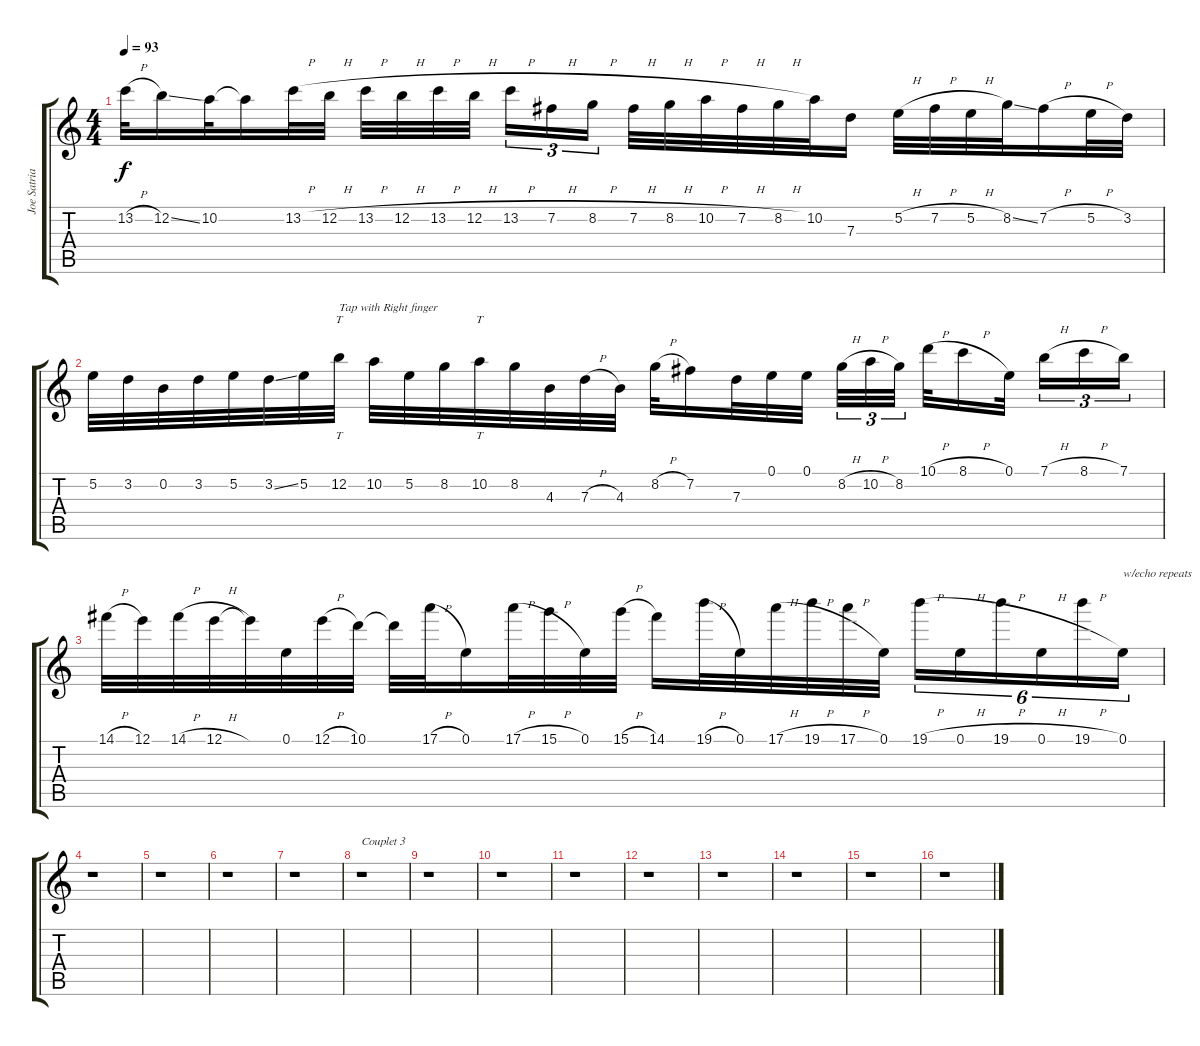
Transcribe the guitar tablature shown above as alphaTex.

\track ("Joe Satriani" "Joe Satria") {instrument distortionguitar}
\staff {score tabs}
\tuning (E4 B3 G3 D3 A2 E2) {hide}
\ts (4 4)
\tempo 93
\clef g2
\ks c
13.2{h}.32{dy f} 12.2{ss}.16 10.2.32 10.2{t}.16 13.2{h}.32 12.2{h}.32 13.2{h}.32 12.2{h}.32 13.2{h}.32 12.2{h}.32 13.2{h}.16{tu (3 2)} 7.2{h}.16{tu (3 2)} 8.2{h}.16{tu (3 2)} 7.2{h}.32 8.2{h}.32 10.2{h}.32 7.2{h}.32 8.2{h}.32 10.2.32 7.3.16 5.2{h}.32 7.2{h}.32 5.2{h}.32 8.2{ss}.32 7.2{h}.16 5.2{h}.32 3.2.32 |
5.2.32 3.2.32 0.2.32 3.2.32 5.2.32 3.2{ss}.32 5.2.32 12.2.32{tt txt "Tap with Right finger"} 10.2.32 5.2.32 8.2.32 10.2.32{tt} 8.2.32 4.3.32 7.3{h}.32 4.3.32 8.2{h}.32 7.2.16 7.3.32 0.1.32 0.1.32 8.2{h}.32{tu (3 2)} 10.2{h}.32{tu (3 2)} 8.2.32{tu (3 2)} 10.1{h}.32 8.1{h}.16 0.1.32 7.1{h}.16{tu (3 2)} 8.1{h}.16{tu (3 2)} 7.1.16{tu (3 2)} |
14.1{h}.32 12.1.32 14.1{h}.32 12.1{h}.32 12.1{t}.32 0.1.32 12.1{h}.32 10.1.32 10.1{t}.32 17.1{h}.32 0.1.16 17.1{h}.32 15.1{h}.32 0.1.32 15.1{h}.32 14.1.16 19.1{h}.32 0.1.32 17.1{h}.32 19.1{h}.32 17.1{h}.32 0.1.32 19.1{h}.16{tu (6 4)} 0.1{h}.16{tu (6 4)} 19.1{h}.16{tu (6 4)} 0.1{h}.16{tu (6 4)} 19.1{h}.16{tu (6 4)} 0.1.16{tu (6 4) txt "w/echo repeats"} |
r.1 |
r.1 |
r.1 |
r.1 |
r.1{txt "Couplet 3"} |
r.1 |
r.1 |
r.1 |
r.1 |
r.1 |
r.1 |
r.1 |
r.1
